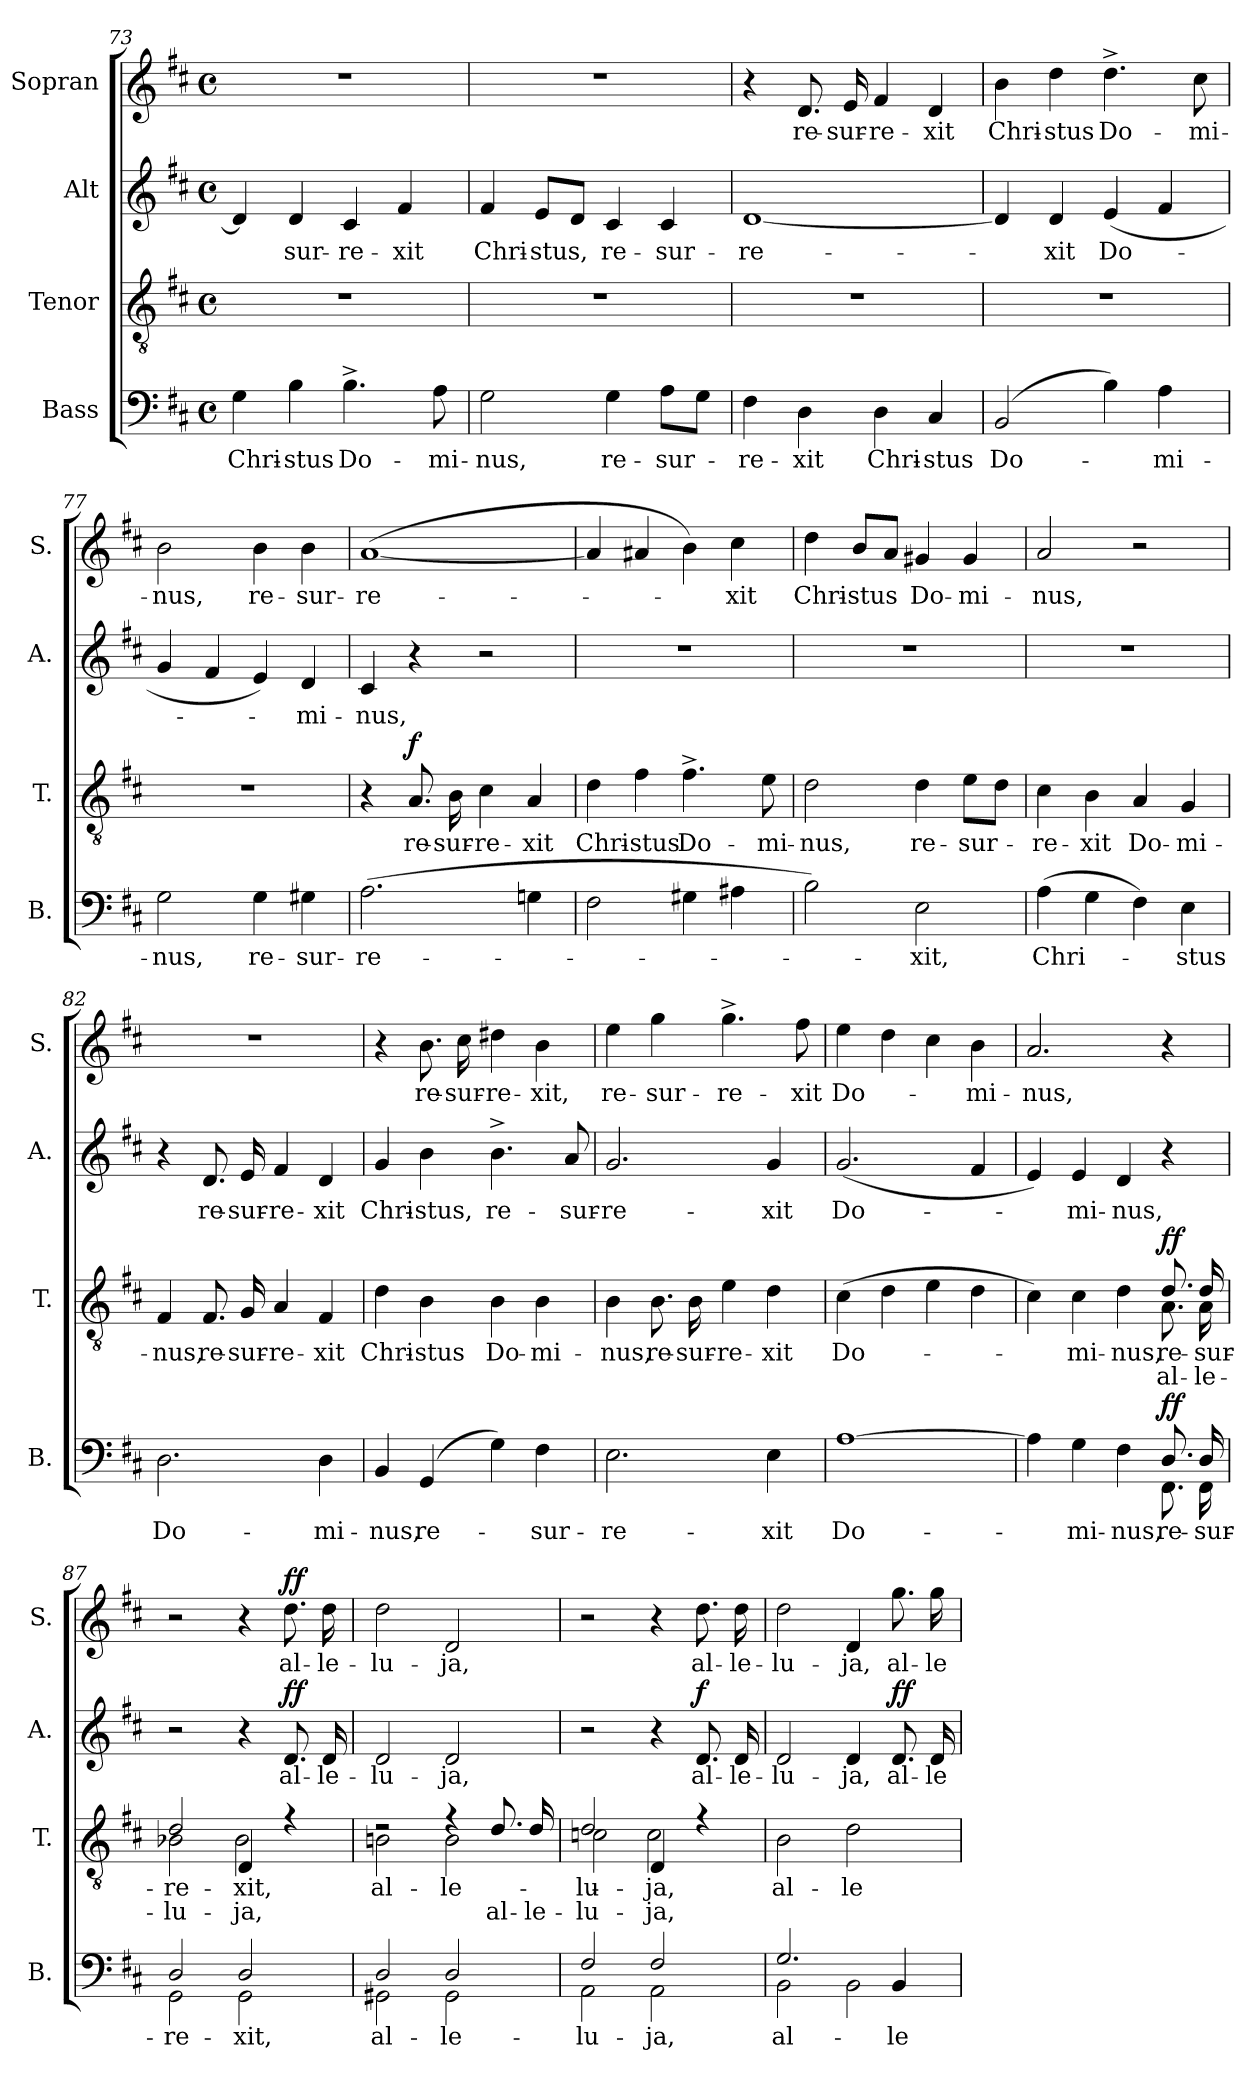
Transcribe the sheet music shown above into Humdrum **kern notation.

**kern	**text	**dynam	**kern	**text	**text	**dynam	**kern	**text	**dynam	**kern	**text	**dynam
*part4	*part4	*part4	*part3	*part3	*part3	*part3	*part2	*part2	*part2	*part1	*part1	*part1
*staff4	*staff4	*staff4	*staff3	*staff3	*staff3	*staff3	*staff2	*staff2	*staff2	*staff1	*staff1	*staff1
*I"Bass	*	*	*I"Tenor	*	*	*	*I"Alt	*	*	*I"Sopran	*	*
*I'B.	*	*	*I'T.	*	*	*	*I'A.	*	*	*I'S.	*	*
*clefF4	*	*	*clefGv2	*	*	*	*clefG2	*	*	*clefG2	*	*
*k[f#c#]	*	*	*k[f#c#]	*	*	*	*k[f#c#]	*	*	*k[f#c#]	*	*
*D:	*	*	*D:	*	*	*	*D:	*	*	*D:	*	*
*M4/4	*	*	*M4/4	*	*	*	*M4/4	*	*	*M4/4	*	*
*met(c)	*	*	*met(c)	*	*	*	*met(c)	*	*	*met(c)	*	*
=73	=73	=73	=73	=73	=73	=73	=73	=73	=73	=73	=73	=73
!	!LO:LY:b	!	!	!	!	!	!	!	!	!	!	!
4G\	Chri-	.	1r	.	.	.	4d/]	.	.	1r	.	.
!	!LO:LY:b	!	!	!	!	!	!	!LO:LY:b	!	!	!	!
4B\	-stus	.	.	.	.	.	4d/	-sur-	.	.	.	.
!	!LO:LY:b	!	!	!	!	!	!	!LO:LY:b	!	!	!	!
4.B^>\	Do-	.	.	.	.	.	4c#/	-re-	.	.	.	.
!	!	!	!	!	!	!	!	!LO:LY:b	!	!	!	!
.	.	.	.	.	.	.	4f#/	-xit	.	.	.	.
!	!LO:LY:b	!	!	!	!	!	!	!	!	!	!	!
8A\	-mi-	.	.	.	.	.	.	.	.	.	.	.
=74	=74	=74	=74	=74	=74	=74	=74	=74	=74	=74	=74	=74
!	!LO:LY:b	!	!	!	!	!	!	!LO:LY:b	!	!	!	!
2G\	-nus,	.	1r	.	.	.	4f#/	Chri-	.	1r	.	.
!	!	!	!	!	!	!	!	!LO:LY:b	!	!	!	!
.	.	.	.	.	.	.	8e/L	-stus,	.	.	.	.
.	.	.	.	.	.	.	8d/J	.	.	.	.	.
!	!LO:LY:b	!	!	!	!	!	!	!LO:LY:b	!	!	!	!
4G\	re-	.	.	.	.	.	4c#/	re-	.	.	.	.
!	!LO:LY:b	!	!	!	!	!	!	!LO:LY:b	!	!	!	!
8A\L	-sur-	.	.	.	.	.	4c#/	-sur-	.	.	.	.
8G\J	.	.	.	.	.	.	.	.	.	.	.	.
=75	=75	=75	=75	=75	=75	=75	=75	=75	=75	=75	=75	=75
!	!LO:LY:b	!	!	!	!	!	!	!LO:LY:b	!	!	!	!
4F#\	-re-	.	1r	.	.	.	[1d	-re-	.	4r	.	.
!	!LO:LY:b	!	!	!	!	!	!	!	!	!	!LO:LY:b	!
4D\	-xit	.	.	.	.	.	.	.	.	8.d/	re-	.
!	!	!	!	!	!	!	!	!	!	!	!LO:LY:b	!
.	.	.	.	.	.	.	.	.	.	16e/	-sur-	.
!	!LO:LY:b	!	!	!	!	!	!	!	!	!	!LO:LY:b	!
4D\	Chri-	.	.	.	.	.	.	.	.	4f#/	-re-	.
!	!LO:LY:b	!	!	!	!	!	!	!	!	!	!LO:LY:b	!
4C#/	-stus	.	.	.	.	.	.	.	.	4d/	-xit	.
!!LO:PB:g=z
=76	=76	=76	=76	=76	=76	=76	=76	=76	=76	=76	=76	=76
!	!LO:LY:b	!	!	!	!	!	!	!	!	!	!LO:LY:b	!
(2BB/	Do-	.	1r	.	.	.	4d/]	.	.	4b\	Chri-	.
!	!	!	!	!	!	!	!	!LO:LY:b	!	!	!LO:LY:b	!
.	.	.	.	.	.	.	4d/	-xit	.	4dd\	-stus	.
!	!	!	!	!	!	!	!	!LO:LY:b	!	!	!LO:LY:b	!
4B\)	.	.	.	.	.	.	(<4e/	Do-	.	4.dd^>\	Do-	.
!	!LO:LY:b	!	!	!	!	!	!	!	!	!	!	!
4A\	-mi-	.	.	.	.	.	4f#/	.	.	.	.	.
!	!	!	!	!	!	!	!	!	!	!	!LO:LY:b	!
.	.	.	.	.	.	.	.	.	.	8cc#\	-mi-	.
=77	=77	=77	=77	=77	=77	=77	=77	=77	=77	=77	=77	=77
!	!LO:LY:b	!	!	!	!	!	!	!	!	!	!LO:LY:b	!
2G\	-nus,	.	1r	.	.	.	4g/	.	.	2b\	-nus,	.
.	.	.	.	.	.	.	4f#/	.	.	.	.	.
!	!LO:LY:b	!	!	!	!	!	!	!	!	!	!LO:LY:b	!
4G\	re-	.	.	.	.	.	4e/)	.	.	4b\	re-	.
!	!LO:LY:b	!	!	!	!	!	!	!LO:LY:b	!	!	!LO:LY:b	!
4G#X\	-sur-	.	.	.	.	.	4d/	-mi-	.	4b\	-sur-	.
=78	=78	=78	=78	=78	=78	=78	=78	=78	=78	=78	=78	=78
!	!LO:LY:b	!	!	!	!	!	!	!LO:LY:b	!	!	!LO:LY:b	!
(>2.A\	-re-	.	4r	.	.	.	4c#/	-nus,	.	(>[1a	-re-	.
!	!	!	!	!LO:LY:b	!	!LO:DY:a	!	!	!	!	!	!
.	.	.	8.A/	re-	.	f	4r	.	.	.	.	.
!	!	!	!	!LO:LY:b	!	!	!	!	!	!	!	!
.	.	.	16B\	-sur-	.	.	.	.	.	.	.	.
!	!	!	!	!LO:LY:b	!	!	!	!	!	!	!	!
.	.	.	4c#\	-re-	.	.	2r	.	.	.	.	.
!	!	!	!	!LO:LY:b	!	!	!	!	!	!	!	!
4Gn\	.	.	4A/	-xit	.	.	.	.	.	.	.	.
=79	=79	=79	=79	=79	=79	=79	=79	=79	=79	=79	=79	=79
!	!	!	!	!LO:LY:b	!	!	!	!	!	!	!	!
2F#\	.	.	4d\	Chri-	.	.	1r	.	.	4a/]	.	.
!	!	!	!	!LO:LY:b	!	!	!	!	!	!	!	!
.	.	.	4f#\	-stus	.	.	.	.	.	4a#X/	.	.
!	!	!	!	!LO:LY:b	!	!	!	!	!	!	!	!
4G#X\	.	.	4.f#^>\	Do-	.	.	.	.	.	4b\)	.	.
!	!	!	!	!	!	!	!	!	!	!	!LO:LY:b	!
4A#X\	.	.	.	.	.	.	.	.	.	4cc#\	-xit	.
!	!	!	!	!LO:LY:b	!	!	!	!	!	!	!	!
.	.	.	8e\	-mi-	.	.	.	.	.	.	.	.
=80	=80	=80	=80	=80	=80	=80	=80	=80	=80	=80	=80	=80
!	!	!	!	!LO:LY:b	!	!	!	!	!	!	!LO:LY:b	!
2B\)	.	.	2d\	-nus,	.	.	1r	.	.	4dd\	Chri-	.
!	!	!	!	!	!	!	!	!	!	!	!LO:LY:b	!
.	.	.	.	.	.	.	.	.	.	8b/L	-stus	.
.	.	.	.	.	.	.	.	.	.	8a/J	.	.
!	!LO:LY:b	!	!	!LO:LY:b	!	!	!	!	!	!	!LO:LY:b	!
2E\	-xit,	.	4d\	re-	.	.	.	.	.	4g#X/	Do-	.
!	!	!	!	!LO:LY:b	!	!	!	!	!	!	!LO:LY:b	!
.	.	.	8e\L	-sur-	.	.	.	.	.	4g#/	-mi-	.
.	.	.	8d\J	.	.	.	.	.	.	.	.	.
!!LO:LB:g=z
=81	=81	=81	=81	=81	=81	=81	=81	=81	=81	=81	=81	=81
!	!LO:LY:b	!	!	!LO:LY:b	!	!	!	!	!	!	!LO:LY:b	!
(>4A\	Chri-	.	4c#\	-re-	.	.	1r	.	.	2a/	-nus,	.
!	!	!	!	!LO:LY:b	!	!	!	!	!	!	!	!
4G\	.	.	4B\	-xit	.	.	.	.	.	.	.	.
!	!	!	!	!LO:LY:b	!	!	!	!	!	!	!	!
4F#\)	.	.	4A/	Do-	.	.	.	.	.	2r	.	.
!	!LO:LY:b	!	!	!LO:LY:b	!	!	!	!	!	!	!	!
4E\	-stus	.	4G/	-mi-	.	.	.	.	.	.	.	.
=82	=82	=82	=82	=82	=82	=82	=82	=82	=82	=82	=82	=82
!	!LO:LY:b	!	!	!LO:LY:b	!	!	!	!	!	!	!	!
2.D\	Do-	.	4F#/	-nus,	.	.	4r	.	.	1r	.	.
!	!	!	!	!LO:LY:b	!	!	!	!LO:LY:b	!	!	!	!
.	.	.	8.F#/	re-	.	.	8.d/	re-	.	.	.	.
!	!	!	!	!LO:LY:b	!	!	!	!LO:LY:b	!	!	!	!
.	.	.	16G/	-sur-	.	.	16e/	-sur-	.	.	.	.
!	!	!	!	!LO:LY:b	!	!	!	!LO:LY:b	!	!	!	!
.	.	.	4A/	-re-	.	.	4f#/	-re-	.	.	.	.
!	!LO:LY:b	!	!	!LO:LY:b	!	!	!	!LO:LY:b	!	!	!	!
4D\	-mi-	.	4F#/	-xit	.	.	4d/	-xit	.	.	.	.
=83	=83	=83	=83	=83	=83	=83	=83	=83	=83	=83	=83	=83
!	!LO:LY:b	!	!	!LO:LY:b	!	!	!	!LO:LY:b	!	!	!	!
4BB/	-nus,	.	4d\	Chri-	.	.	4g/	Chri-	.	4r	.	.
!	!LO:LY:b	!	!	!LO:LY:b	!	!	!	!LO:LY:b	!	!	!LO:LY:b	!
(4GG/	re-	.	4B\	-stus	.	.	4b\	-stus,	.	8.b\	re-	.
!	!	!	!	!	!	!	!	!	!	!	!LO:LY:b	!
.	.	.	.	.	.	.	.	.	.	16cc#\	-sur-	.
!	!	!	!	!LO:LY:b	!	!	!	!LO:LY:b	!	!	!LO:LY:b	!
4G\)	.	.	4B\	Do-	.	.	4.b^>\	re-	.	4dd#X\	-re-	.
!	!LO:LY:b	!	!	!LO:LY:b	!	!	!	!	!	!	!LO:LY:b	!
4F#\	-sur-	.	4B\	-mi-	.	.	.	.	.	4b\	-xit,	.
!	!	!	!	!	!	!	!	!LO:LY:b	!	!	!	!
.	.	.	.	.	.	.	8a/	-sur-	.	.	.	.
=84	=84	=84	=84	=84	=84	=84	=84	=84	=84	=84	=84	=84
!	!LO:LY:b	!	!	!LO:LY:b	!	!	!	!LO:LY:b	!	!	!LO:LY:b	!
2.E\	-re-	.	4B\	-nus,	.	.	2.g/	-re-	.	4ee\	re-	.
!	!	!	!	!LO:LY:b	!	!	!	!	!	!	!LO:LY:b	!
.	.	.	8.B\	re-	.	.	.	.	.	4gg\	-sur-	.
!	!	!	!	!LO:LY:b	!	!	!	!	!	!	!	!
.	.	.	16B\	-sur-	.	.	.	.	.	.	.	.
!	!	!	!	!LO:LY:b	!	!	!	!	!	!	!LO:LY:b	!
.	.	.	4e\	-re-	.	.	.	.	.	4.gg^>\	-re-	.
!	!LO:LY:b	!	!	!LO:LY:b	!	!	!	!LO:LY:b	!	!	!	!
4E\	-xit	.	4d\	-xit	.	.	4g/	-xit	.	.	.	.
!	!	!	!	!	!	!	!	!	!	!	!LO:LY:b	!
.	.	.	.	.	.	.	.	.	.	8ff#\	-xit	.
!!LO:LB:g=z
=85	=85	=85	=85	=85	=85	=85	=85	=85	=85	=85	=85	=85
!	!LO:LY:b	!	!	!LO:LY:b	!	!	!	!LO:LY:b	!	!	!LO:LY:b	!
[1A	Do-	.	(>4c#\	Do-	.	.	(<2.g/	Do-	.	4ee\	Do-	.
.	.	.	4d\	.	.	.	.	.	.	4dd\	.	.
.	.	.	4e\	.	.	.	.	.	.	4cc#\	.	.
!	!	!	!	!	!	!	!	!	!	!	!LO:LY:b	!
.	.	.	4d\	.	.	.	4f#/	.	.	4b\	-mi-	.
=86	=86	=86	=86	=86	=86	=86	=86	=86	=86	=86	=86	=86
*^	*	*	*^	*	*	*	*	*	*	*	*	*
!	!	!	!	!	!	!	!	!	!	!	!	!	!LO:LY:b	!
4A\]	2.ryy	.	.	4c#\)	2.ryy	.	.	.	4e/)	.	.	2.a/	-nus,	.
!	!	!LO:LY:b	!	!	!	!LO:LY:b	!	!	!	!LO:LY:b	!	!	!	!
4G\	.	-mi-	.	4c#\	.	-mi-	.	.	4e/	-mi-	.	.	.	.
!	!	!LO:LY:b	!	!	!	!LO:LY:b	!	!	!	!LO:LY:b	!	!	!	!
4F#\	.	-nus,	.	4d\	.	-nus,	.	.	4d/	-nus,	.	.	.	.
!	!	!LO:LY:b	!	!	!	!	!LO:LY:a	!	!	!	!	!	!	!
!	!	!	!LO:DY:a	!	!	!LO:LY:b	!	!LO:DY:a	!	!	!	!	!	!
8.D/	8.FF#\	re-	ff	8.d/	8.A\	re-	al-	ff	4r	.	.	4r	.	.
!	!	!LO:LY:b	!	!	!	!	!LO:LY:a	!	!	!	!	!	!	!
!	!	!	!	!	!	!LO:LY:b	!	!	!	!	!	!	!	!
16D/	16FF#\	-sur-	.	16d/	16A\	-sur-	-le-	.	.	.	.	.	.	.
=87	=87	=87	=87	=87	=87	=87	=87	=87	=87	=87	=87	=87	=87	=87
!	!	!LO:LY:b	!	!	!	!	!LO:LY:a	!	!	!	!	!	!	!
!	!	!	!	!	!	!LO:LY:b	!	!	!	!	!	!	!	!
2D/	2GG\	-re-	.	2d/	2B-X\	-re-	-lu-	.	2r	.	.	2r	.	.
!	!	!LO:LY:b	!	!	!	!	!LO:LY:a	!	!	!	!	!	!	!
!	!	!	!	!	!	!LO:LY:b	!	!	!	!	!	!	!	!
2D/	2GG\	-xit,	.	4D/	2B-\	-xit,	-ja,	.	4r	.	.	4r	.	.
!	!	!	!	!	!	!	!	!	!	!LO:LY:b	!LO:DY:a	!	!LO:LY:b	!LO:DY:a
.	.	.	.	4rf	.	.	.	.	8.d/	al-	ff	8.dd\	al-	ff
!	!	!	!	!	!	!	!	!	!	!LO:LY:b	!	!	!LO:LY:b	!
.	.	.	.	.	.	.	.	.	16d/	-le-	.	16dd\	-le-	.
=88	=88	=88	=88	=88	=88	=88	=88	=88	=88	=88	=88	=88	=88	=88
!	!	!LO:LY:b	!	!	!	!LO:LY:b	!	!	!	!LO:LY:b	!	!	!LO:LY:b	!
2D/	2GG#X\	al-	.	2rd	2Bn\	al-	.	.	2d/	-lu-	.	2dd\	-lu-	.
!	!	!LO:LY:b	!	!	!	!LO:LY:b	!	!	!	!LO:LY:b	!	!	!LO:LY:b	!
2D/	2GG#\	-le-	.	4rf	2B\	-le-	.	.	2d/	-ja,	.	2d/	-ja,	.
!	!	!	!	!	!	!	!LO:LY:a	!	!	!	!	!	!	!
.	.	.	.	8.d/	.	.	al-	.	.	.	.	.	.	.
!	!	!	!	!	!	!	!LO:LY:a	!	!	!	!	!	!	!
.	.	.	.	16d/	.	.	-le-	.	.	.	.	.	.	.
!!LO:PB:g=z
=89	=89	=89	=89	=89	=89	=89	=89	=89	=89	=89	=89	=89	=89	=89
!	!	!LO:LY:b	!	!	!	!	!LO:LY:a	!	!	!	!	!	!	!
!	!	!	!	!	!	!LO:LY:b	!	!	!	!	!	!	!	!
2F#/	2AA\	-lu-	.	2d/	2cn\	-lu-	-lu-	.	2r	.	.	2r	.	.
!	!	!LO:LY:b	!	!	!	!	!LO:LY:a	!	!	!	!	!	!	!
!	!	!	!	!	!	!LO:LY:b	!	!	!	!	!	!	!	!
2F#/	2AA\	-ja,	.	4D/	2c\	-ja,	-ja,	.	4r	.	.	4r	.	.
!	!	!	!	!	!	!	!	!	!	!LO:LY:b	!LO:DY:a	!	!LO:LY:b	!
.	.	.	.	4re	.	.	.	.	8.d/	al-	f	8.dd\	al-	.
!	!	!	!	!	!	!	!	!	!	!LO:LY:b	!	!	!LO:LY:b	!
.	.	.	.	.	.	.	.	.	16d/	-le-	.	16dd\	-le-	.
*	*	*	*	*v	*v	*	*	*	*	*	*	*	*	*
=90	=90	=90	=90	=90	=90	=90	=90	=90	=90	=90	=90	=90	=90
!	!	!LO:LY:b	!	!	!LO:LY:b	!	!	!	!LO:LY:b	!	!	!LO:LY:b	!
2.G/	2BB\	al-	.	2B\	al-	.	.	2d/	-lu-	.	2dd\	-lu-	.
!	!	!	!	!	!LO:LY:b	!	!	!	!LO:LY:b	!	!	!LO:LY:b	!
.	2BB\	.	.	2d\	-le-	.	.	4d/	-ja,	.	4d/	-ja,	.
!	!	!LO:LY:b	!	!	!	!	!	!	!LO:LY:b	!LO:DY:a	!	!LO:LY:b	!
4BB/	.	-le-	.	.	.	.	.	8.d/	al-	ff	8.gg\	al-	.
!	!	!	!	!	!	!	!	!	!LO:LY:b	!	!	!LO:LY:b	!
.	.	.	.	.	.	.	.	16d/	-le-	.	16gg\	-le-	.
*v	*v	*	*	*	*	*	*	*	*	*	*	*	*
=	=	=	=	=	=	=	=	=	=	=	=	=
*-	*-	*-	*-	*-	*-	*-	*-	*-	*-	*-	*-	*-
